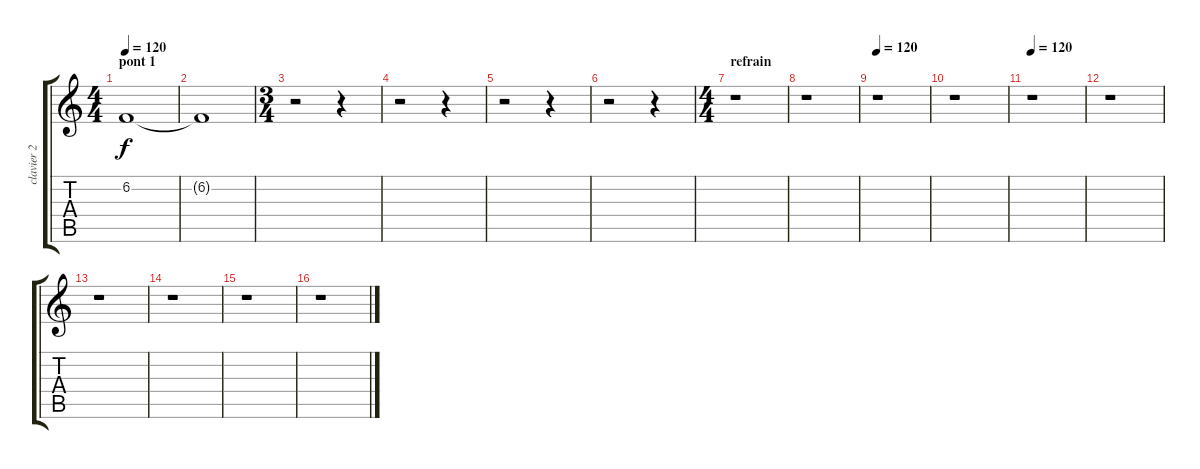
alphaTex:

\track ("clavier 2" "clavier 2") {instrument churchorgan}
\staff {score tabs}
\tuning (E4 B3 G3 D3 A2 E2) {hide}
\ts (4 4)
\section ("" "pont 1")
\tempo 120
\clef g2
\ks c
6.2.1{dy f} |
6.2{t}.1 |
\ts (3 4)
r.2 r.4 |
r.2 r.4 |
r.2 r.4 |
r.2 r.4 |
\ts (4 4)
\section ("" "refrain")
r.1 |
r.1 |
\tempo 120
r.1 |
r.1 |
\tempo 120
r.1 |
r.1 |
r.1 |
r.1 |
r.1 |
r.1
